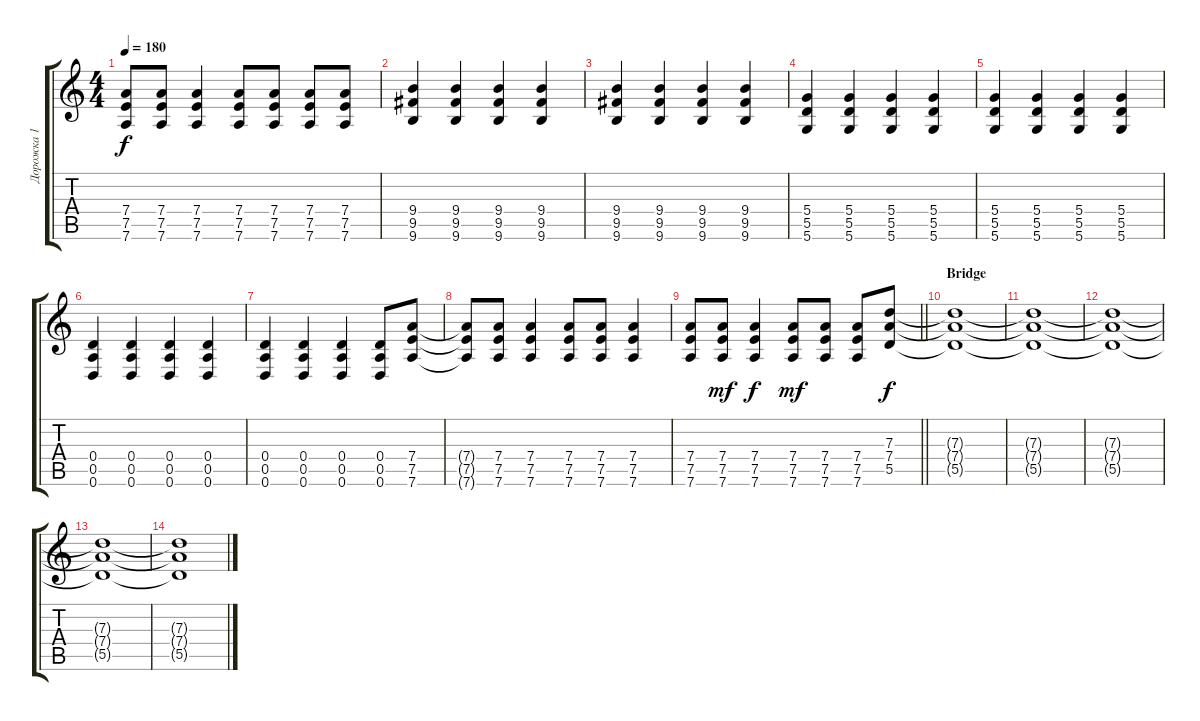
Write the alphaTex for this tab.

\track ("Дорожка 1" "Дорожка 1") {instrument distortionguitar}
\staff {score tabs}
\tuning (E4 B3 G3 D3 A2 D2) {hide}
\ts (4 4)
\tempo 180
\clef g2
\ks c
(7.4 7.5 7.6).8{dy f} (7.4 7.5 7.6).8 (7.4 7.5 7.6).4 (7.4 7.5 7.6).8 (7.4 7.5 7.6).8 (7.4 7.5 7.6).8 (7.4 7.5 7.6).8 |
(9.4 9.5 9.6).4 (9.4 9.5 9.6).4 (9.4 9.5 9.6).4 (9.4 9.5 9.6).4 |
(9.4 9.5 9.6).4 (9.4 9.5 9.6).4 (9.4 9.5 9.6).4 (9.4 9.5 9.6).4 |
(5.4 5.5 5.6).4 (5.4 5.5 5.6).4 (5.4 5.5 5.6).4 (5.4 5.5 5.6).4 |
(5.4 5.5 5.6).4 (5.4 5.5 5.6).4 (5.4 5.5 5.6).4 (5.4 5.5 5.6).4 |
(0.4 0.5 0.6).4 (0.4 0.5 0.6).4 (0.4 0.5 0.6).4 (0.4 0.5 0.6).4 |
(0.4 0.5 0.6).4 (0.4 0.5 0.6).4 (0.4 0.5 0.6).4 (0.4 0.5 0.6).8 (7.4 7.5 7.6).8 |
(7.4{t} 7.5{t} 7.6{t}).8 (7.4 7.5 7.6).8 (7.4 7.5 7.6).4 (7.4 7.5 7.6).8 (7.4 7.5 7.6).8 (7.4 7.5 7.6).4 |
\barLineRight lightlight
(7.4 7.5 7.6).8 (7.4 7.5 7.6).8{dy mf} (7.4 7.5 7.6).4{dy f} (7.4 7.5 7.6).8{dy mf} (7.4 7.5 7.6).8 (7.4 7.5 7.6).8 (7.3 7.4 5.5).8{dy f} |
\section ("" "Bridge")
(7.3{t} 7.4{t} 5.5{t}).1{volume 8} |
(7.3{t} 7.4{t} 5.5{t}).1 |
(7.3{t} 7.4{t} 5.5{t}).1 |
(7.3{t} 7.4{t} 5.5{t}).1{volume 0} |
(7.3{t} 7.4{t} 5.5{t}).1
